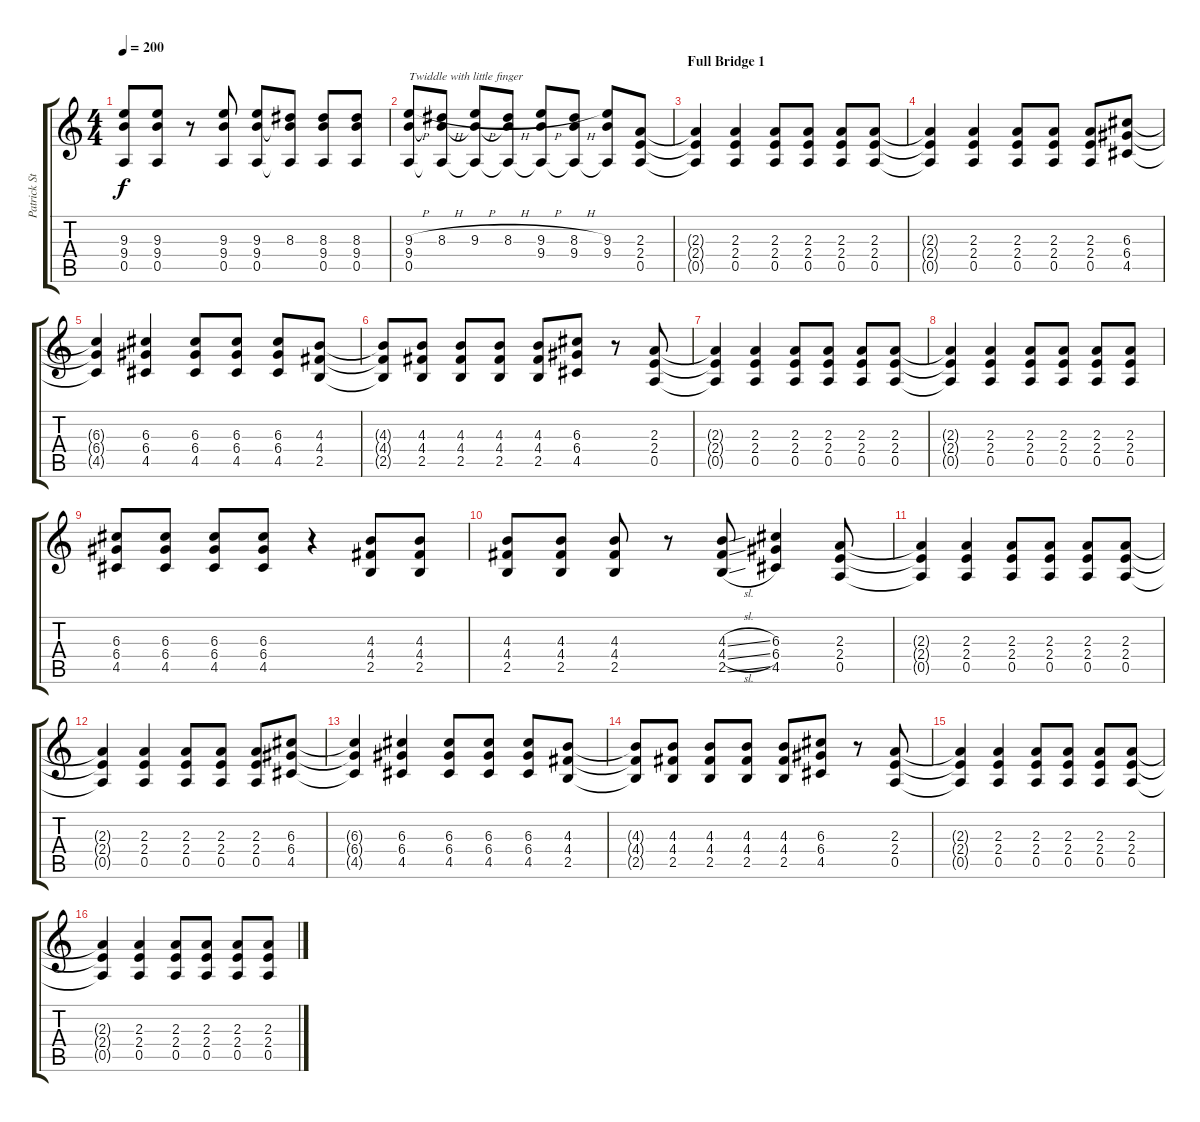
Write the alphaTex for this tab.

\track ("Patrick Stumph (Rythmn Guitar)" "Patrick St") {instrument overdrivenguitar}
\staff {score tabs}
\tuning (E4 B3 G3 D3 A2 E2) {hide}
\ts (4 4)
\tempo 200
\clef g2
\ks c
(9.3 9.4 0.5).8{dy f} (9.3 9.4 0.5).8 r.8 (9.3 9.4 0.5).8 (9.3 9.4 0.5).8 (8.3 9.4{t} 0.5{t}).8 (8.3 9.4 0.5).8 (8.3 9.4 0.5).8 |
(9.3{h} 9.4 0.5).8{txt "Twiddle with little finger"} (8.3{h} 9.4{t} 0.5{t}).8 (9.3{h} 9.4{t} 0.5{t}).8 (8.3{h} 9.4{t} 0.5{t}).8 (9.3{h} 9.4 0.5{t}).8 (8.3{h} 9.4 0.5{t}).8 (9.3 9.4 0.5{t}).8 (2.3 2.4 0.5).8 |
\section ("" "Full Bridge 1")
(2.3{t} 2.4{t} 0.5{t}).4 (2.3 2.4 0.5).4 (2.3 2.4 0.5).8 (2.3 2.4 0.5).8 (2.3 2.4 0.5).8 (2.3 2.4 0.5).8 |
(2.3{t} 2.4{t} 0.5{t}).4 (2.3 2.4 0.5).4 (2.3 2.4 0.5).8 (2.3 2.4 0.5).8 (2.3 2.4 0.5).8 (6.3 6.4 4.5).8 |
(6.3{t} 6.4{t} 4.5{t}).4 (6.3 6.4 4.5).4 (6.3 6.4 4.5).8 (6.3 6.4 4.5).8 (6.3 6.4 4.5).8 (4.3 4.4 2.5).8 |
(4.3{t} 4.4{t} 2.5{t}).8 (4.3 4.4 2.5).8 (4.3 4.4 2.5).8 (4.3 4.4 2.5).8 (4.3 4.4 2.5).8 (6.3 6.4 4.5).8 r.8 (2.3 2.4 0.5).8 |
(2.3{t} 2.4{t} 0.5{t}).4 (2.3 2.4 0.5).4 (2.3 2.4 0.5).8 (2.3 2.4 0.5).8 (2.3 2.4 0.5).8 (2.3 2.4 0.5).8 |
(2.3{t} 2.4{t} 0.5{t}).4 (2.3 2.4 0.5).4 (2.3 2.4 0.5).8 (2.3 2.4 0.5).8 (2.3 2.4 0.5).8 (2.3 2.4 0.5).8 |
(6.3 6.4 4.5).8 (6.3 6.4 4.5).8 (6.3 6.4 4.5).8 (6.3 6.4 4.5).8 r.4 (4.3 4.4 2.5).8 (4.3 4.4 2.5).8 |
(4.3 4.4 2.5).8 (4.3 4.4 2.5).8 (4.3 4.4 2.5).8 r.8 (4.3{sl} 4.4{sl} 2.5{sl}).8 (6.3 6.4 4.5).4 (2.3 2.4 0.5).8 |
(2.3{t} 2.4{t} 0.5{t}).4 (2.3 2.4 0.5).4 (2.3 2.4 0.5).8 (2.3 2.4 0.5).8 (2.3 2.4 0.5).8 (2.3 2.4 0.5).8 |
(2.3{t} 2.4{t} 0.5{t}).4 (2.3 2.4 0.5).4 (2.3 2.4 0.5).8 (2.3 2.4 0.5).8 (2.3 2.4 0.5).8 (6.3 6.4 4.5).8 |
(6.3{t} 6.4{t} 4.5{t}).4 (6.3 6.4 4.5).4 (6.3 6.4 4.5).8 (6.3 6.4 4.5).8 (6.3 6.4 4.5).8 (4.3 4.4 2.5).8 |
(4.3{t} 4.4{t} 2.5{t}).8 (4.3 4.4 2.5).8 (4.3 4.4 2.5).8 (4.3 4.4 2.5).8 (4.3 4.4 2.5).8 (6.3 6.4 4.5).8 r.8 (2.3 2.4 0.5).8 |
(2.3{t} 2.4{t} 0.5{t}).4 (2.3 2.4 0.5).4 (2.3 2.4 0.5).8 (2.3 2.4 0.5).8 (2.3 2.4 0.5).8 (2.3 2.4 0.5).8 |
(2.3{t} 2.4{t} 0.5{t}).4 (2.3 2.4 0.5).4 (2.3 2.4 0.5).8 (2.3 2.4 0.5).8 (2.3 2.4 0.5).8 (2.3 2.4 0.5).8
